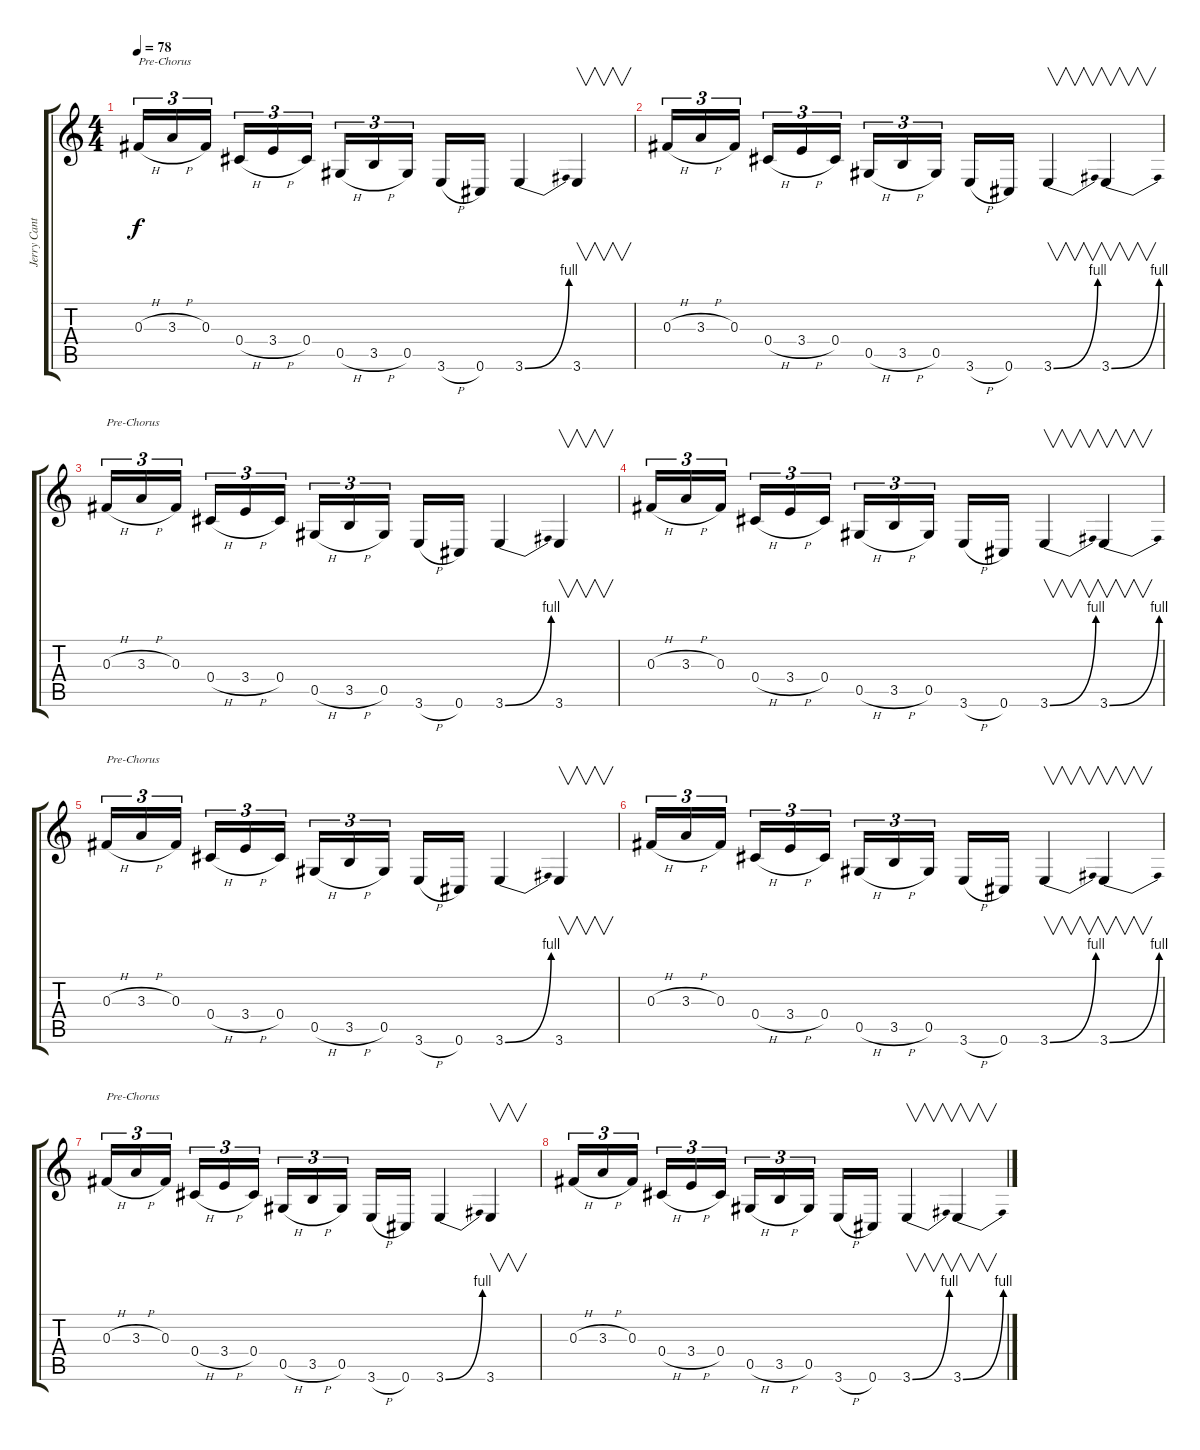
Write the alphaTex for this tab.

\track ("Jerry Cantrell - Electric Guitar" "Jerry Cant") {instrument overdrivenguitar}
\staff {score tabs}
\tuning (Eb4 Bb3 Gb3 Db3 Ab2 Db2) {hide}
\ts (4 4)
\tempo 78
\clef g2
\ks c
0.3{h}.16{tu (3 2) txt "Pre-Chorus" dy f volume 12} 3.3{h}.16{tu (3 2)} 0.3.16{tu (3 2)} 0.4{h}.16{tu (3 2)} 3.4{h}.16{tu (3 2)} 0.4.16{tu (3 2)} 0.5{h}.16{tu (3 2)} 3.5{h}.16{tu (3 2)} 0.5.16{tu (3 2)} 3.6{h}.16 0.6.16 3.6{be (bend 0 0 60 4)}.4 3.6.4{v} |
0.3{h}.16{tu (3 2)} 3.3{h}.16{tu (3 2)} 0.3.16{tu (3 2)} 0.4{h}.16{tu (3 2)} 3.4{h}.16{tu (3 2)} 0.4.16{tu (3 2)} 0.5{h}.16{tu (3 2)} 3.5{h}.16{tu (3 2)} 0.5.16{tu (3 2)} 3.6{h}.16 0.6.16 3.6{be (bend 0 0 60 4)}.4{v} 3.6{be (bend 0 0 60 4)}.4{v} |
0.3{h}.16{tu (3 2) txt "Pre-Chorus"} 3.3{h}.16{tu (3 2)} 0.3.16{tu (3 2)} 0.4{h}.16{tu (3 2)} 3.4{h}.16{tu (3 2)} 0.4.16{tu (3 2)} 0.5{h}.16{tu (3 2)} 3.5{h}.16{tu (3 2)} 0.5.16{tu (3 2)} 3.6{h}.16 0.6.16 3.6{be (bend 0 0 60 4)}.4 3.6.4{v} |
0.3{h}.16{tu (3 2)} 3.3{h}.16{tu (3 2)} 0.3.16{tu (3 2)} 0.4{h}.16{tu (3 2)} 3.4{h}.16{tu (3 2)} 0.4.16{tu (3 2)} 0.5{h}.16{tu (3 2)} 3.5{h}.16{tu (3 2)} 0.5.16{tu (3 2)} 3.6{h}.16 0.6.16 3.6{be (bend 0 0 60 4)}.4{v} 3.6{be (bend 0 0 60 4)}.4{v} |
0.3{h}.16{tu (3 2) txt "Pre-Chorus"} 3.3{h}.16{tu (3 2)} 0.3.16{tu (3 2)} 0.4{h}.16{tu (3 2)} 3.4{h}.16{tu (3 2)} 0.4.16{tu (3 2)} 0.5{h}.16{tu (3 2)} 3.5{h}.16{tu (3 2)} 0.5.16{tu (3 2)} 3.6{h}.16 0.6.16 3.6{be (bend 0 0 60 4)}.4 3.6.4{v} |
0.3{h}.16{tu (3 2)} 3.3{h}.16{tu (3 2)} 0.3.16{tu (3 2)} 0.4{h}.16{tu (3 2)} 3.4{h}.16{tu (3 2)} 0.4.16{tu (3 2)} 0.5{h}.16{tu (3 2)} 3.5{h}.16{tu (3 2)} 0.5.16{tu (3 2)} 3.6{h}.16 0.6.16 3.6{be (bend 0 0 60 4)}.4{v} 3.6{be (bend 0 0 60 4)}.4{v} |
0.3{h}.16{tu (3 2) txt "Pre-Chorus"} 3.3{h}.16{tu (3 2)} 0.3.16{tu (3 2)} 0.4{h}.16{tu (3 2)} 3.4{h}.16{tu (3 2)} 0.4.16{tu (3 2)} 0.5{h}.16{tu (3 2)} 3.5{h}.16{tu (3 2)} 0.5.16{tu (3 2)} 3.6{h}.16 0.6.16 3.6{be (bend 0 0 60 4)}.4 3.6.4{v} |
0.3{h}.16{tu (3 2)} 3.3{h}.16{tu (3 2)} 0.3.16{tu (3 2)} 0.4{h}.16{tu (3 2)} 3.4{h}.16{tu (3 2)} 0.4.16{tu (3 2)} 0.5{h}.16{tu (3 2)} 3.5{h}.16{tu (3 2)} 0.5.16{tu (3 2)} 3.6{h}.16 0.6.16 3.6{be (bend 0 0 60 4)}.4{v} 3.6{be (bend 0 0 60 4)}.4{v}
